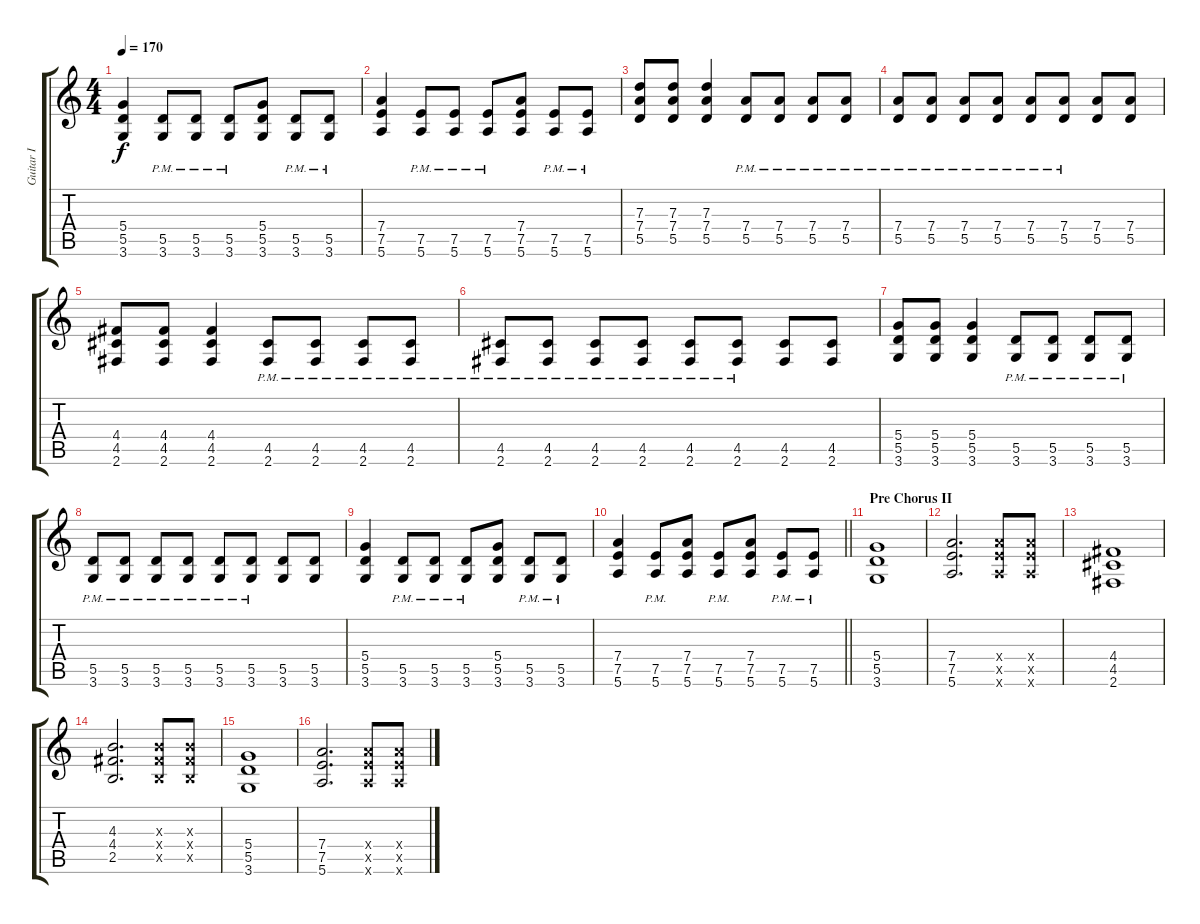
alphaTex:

\track ("Guitar I" "Guitar I") {instrument distortionguitar}
\staff {score tabs}
\tuning (E4 B3 G3 D3 A2 E2) {hide}
\ts (4 4)
\tempo 170
\clef g2
\ks c
(5.4 5.5 3.6).4{dy f} (5.5{pm} 3.6{pm}).8 (5.5{pm} 3.6{pm}).8 (5.5{pm} 3.6{pm}).8 (5.4 5.5 3.6).8 (5.5{pm} 3.6{pm}).8 (5.5{pm} 3.6{pm}).8 |
(7.4 7.5 5.6).4 (7.5{pm} 5.6{pm}).8 (7.5{pm} 5.6{pm}).8 (7.5{pm} 5.6{pm}).8 (7.4 7.5 5.6).8 (7.5{pm} 5.6{pm}).8 (7.5{pm} 5.6{pm}).8 |
(7.3 7.4 5.5).8 (7.3 7.4 5.5).8 (7.3 7.4 5.5).4 (7.4{pm} 5.5{pm}).8 (7.4{pm} 5.5{pm}).8 (7.4{pm} 5.5{pm}).8 (7.4{pm} 5.5{pm}).8 |
(7.4{pm} 5.5{pm}).8 (7.4{pm} 5.5{pm}).8 (7.4{pm} 5.5{pm}).8 (7.4{pm} 5.5{pm}).8 (7.4{pm} 5.5{pm}).8 (7.4{pm} 5.5{pm}).8 (7.4 5.5).8 (7.4 5.5).8 |
(4.4 4.5 2.6).8 (4.4 4.5 2.6).8 (4.4 4.5 2.6).4 (4.5{pm} 2.6{pm}).8 (4.5{pm} 2.6{pm}).8 (4.5{pm} 2.6{pm}).8 (4.5{pm} 2.6{pm}).8 |
(4.5{pm} 2.6{pm}).8 (4.5{pm} 2.6{pm}).8 (4.5{pm} 2.6{pm}).8 (4.5{pm} 2.6{pm}).8 (4.5{pm} 2.6{pm}).8 (4.5{pm} 2.6{pm}).8 (4.5 2.6).8 (4.5 2.6).8 |
(5.4 5.5 3.6).8 (5.4 5.5 3.6).8 (5.4 5.5 3.6).4 (5.5{pm} 3.6{pm}).8 (5.5{pm} 3.6{pm}).8 (5.5{pm} 3.6{pm}).8 (5.5{pm} 3.6{pm}).8 |
(5.5{pm} 3.6{pm}).8 (5.5{pm} 3.6{pm}).8 (5.5{pm} 3.6{pm}).8 (5.5{pm} 3.6{pm}).8 (5.5{pm} 3.6{pm}).8 (5.5{pm} 3.6{pm}).8 (5.5 3.6).8 (5.5 3.6).8 |
(5.4 5.5 3.6).4 (5.5{pm} 3.6{pm}).8 (5.5{pm} 3.6{pm}).8 (5.5{pm} 3.6{pm}).8 (5.4 5.5 3.6).8 (5.5{pm} 3.6{pm}).8 (5.5{pm} 3.6{pm}).8 |
\barLineRight lightlight
(7.4 7.5 5.6).4 (7.5{pm} 5.6{pm}).8 (7.4 7.5 5.6).8 (7.5{pm} 5.6{pm}).8 (7.4 7.5 5.6).8 (7.5{pm} 5.6{pm}).8 (7.5{pm} 5.6{pm}).8 |
\section ("" "Pre Chorus II")
(5.4 5.5 3.6).1 |
(7.4 7.5 5.6).2{d} (7.4{x} 7.5{x} 5.6{x}).8 (7.4{x} 7.5{x} 5.6{x}).8 |
(4.4 4.5 2.6).1 |
(4.3 4.4 2.5).2{d} (4.3{x} 4.4{x} 2.5{x}).8 (4.3{x} 4.4{x} 2.5{x}).8 |
(5.4 5.5 3.6).1 |
(7.4 7.5 5.6).2{d} (7.4{x} 7.5{x} 5.6{x}).8 (7.4{x} 7.5{x} 5.6{x}).8
